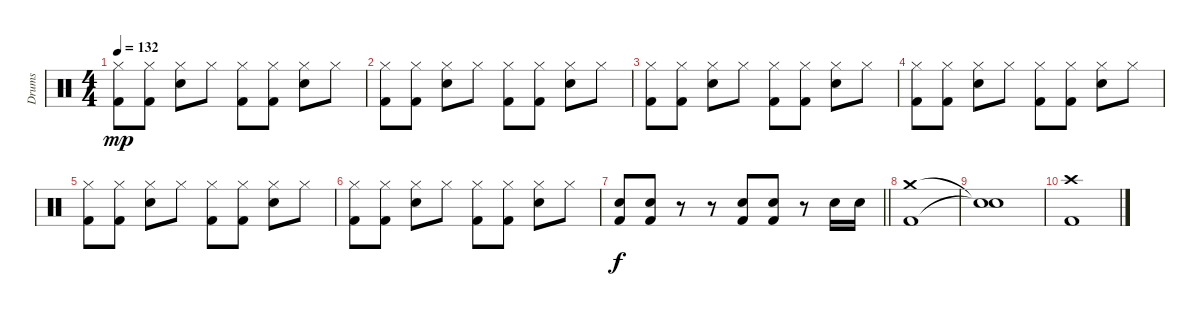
\track ("Drums" "Drums") {instrument percussion}
\staff {score}
\articulation defaults
\ts (4 4)
\tempo 132
\clef neutral
\ks c
("Hi-Hat (closed)" "Kick (hit) 2").8{dy mp} ("Hi-Hat (closed)" "Kick (hit) 2").8 ("Hi-Hat (closed)" "Snare (hit) 2").8 "Hi-Hat (closed)".8 ("Hi-Hat (closed)" "Kick (hit) 2").8 ("Hi-Hat (closed)" "Kick (hit) 2").8 ("Hi-Hat (closed)" "Snare (hit) 2").8 "Hi-Hat (closed)".8 |
("Hi-Hat (closed)" "Kick (hit) 2").8 ("Hi-Hat (closed)" "Kick (hit) 2").8 ("Hi-Hat (closed)" "Snare (hit) 2").8 "Hi-Hat (closed)".8 ("Hi-Hat (closed)" "Kick (hit) 2").8 ("Hi-Hat (closed)" "Kick (hit) 2").8 ("Hi-Hat (closed)" "Snare (hit) 2").8 "Hi-Hat (closed)".8 |
("Hi-Hat (closed)" "Kick (hit) 2").8 ("Hi-Hat (closed)" "Kick (hit) 2").8 ("Hi-Hat (closed)" "Snare (hit) 2").8 "Hi-Hat (closed)".8 ("Hi-Hat (closed)" "Kick (hit) 2").8 ("Hi-Hat (closed)" "Kick (hit) 2").8 ("Hi-Hat (closed)" "Snare (hit) 2").8 "Hi-Hat (closed)".8 |
("Hi-Hat (closed)" "Kick (hit) 2").8 ("Hi-Hat (closed)" "Kick (hit) 2").8 ("Hi-Hat (closed)" "Snare (hit) 2").8 "Hi-Hat (closed)".8 ("Hi-Hat (closed)" "Kick (hit) 2").8 ("Hi-Hat (closed)" "Kick (hit) 2").8 ("Hi-Hat (closed)" "Snare (hit) 2").8 "Hi-Hat (closed)".8 |
("Hi-Hat (closed)" "Kick (hit) 2").8 ("Hi-Hat (closed)" "Kick (hit) 2").8 ("Hi-Hat (closed)" "Snare (hit) 2").8 "Hi-Hat (closed)".8 ("Hi-Hat (closed)" "Kick (hit) 2").8 ("Hi-Hat (closed)" "Kick (hit) 2").8 ("Hi-Hat (closed)" "Snare (hit) 2").8 "Hi-Hat (closed)".8 |
("Hi-Hat (closed)" "Kick (hit) 2").8 ("Hi-Hat (closed)" "Kick (hit) 2").8 ("Hi-Hat (closed)" "Snare (hit) 2").8 "Hi-Hat (closed)".8 ("Hi-Hat (closed)" "Kick (hit) 2").8 ("Hi-Hat (closed)" "Kick (hit) 2").8 ("Hi-Hat (closed)" "Snare (hit) 2").8 "Hi-Hat (closed)".8 |
\barLineRight lightlight
("Snare (hit) 2" "Kick (hit) 2").8{dy f} ("Snare (hit) 2" "Kick (hit) 2").8 r.8 r.8 ("Snare (hit) 2" "Kick (hit) 2").8 ("Snare (hit) 2" "Kick (hit) 2").8 r.8 "Snare (hit) 2".16 "Snare (hit) 2".16 |
("Crash medium (hit)" "Kick (hit) 2").1 |
("Snare (hit)"{t} "Snare (hit)"{t}).1 |
("Crash high (hit)" "Kick (hit) 2").1
